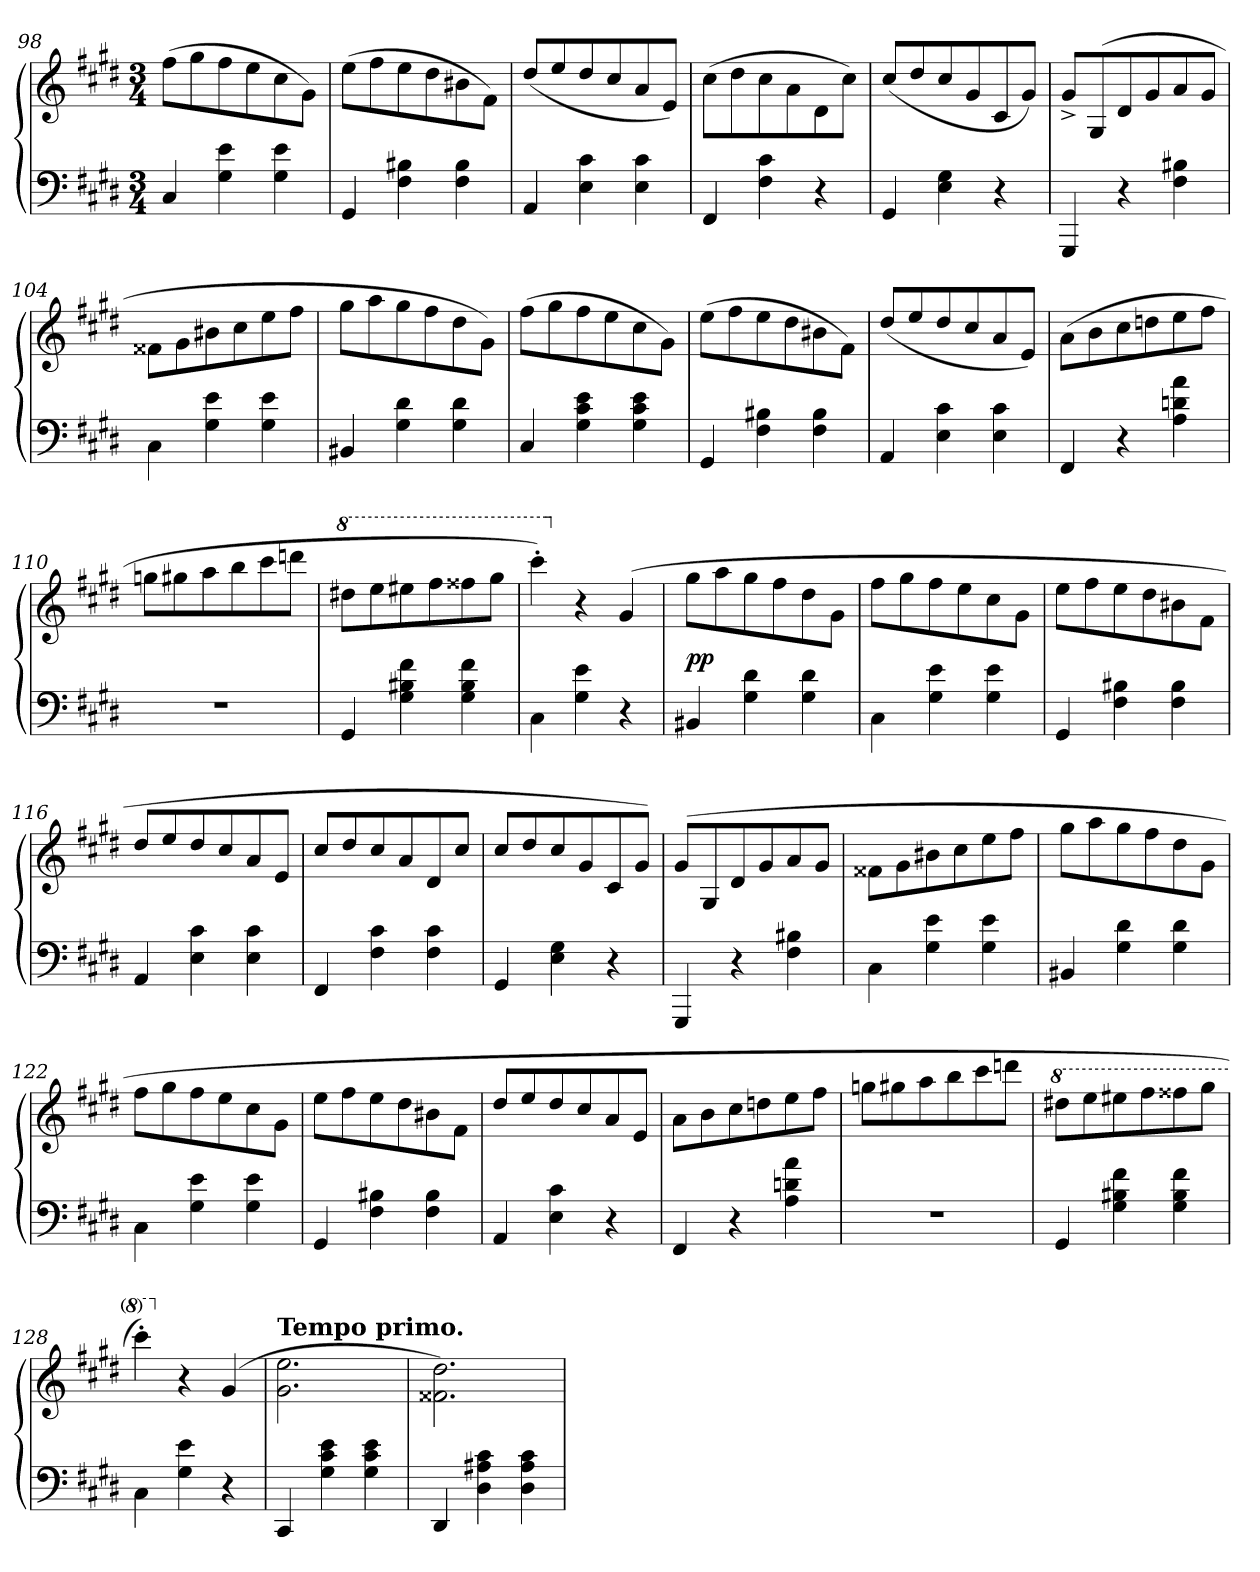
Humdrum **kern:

**kern	**kern	**dynam
*part1	*part1	*part1
*staff2	*staff1	*staff1/2
*clefF4	*clefG2	*
*k[f#c#g#d#]	*k[f#c#g#d#]	*
*M3/4	*M3/4	*
=98	=98	=98
4C#	(8ff#L	.
.	8gg#	.
4e 4G#	8ff#	.
.	8ee	.
4e 4G#	8cc#	.
.	8g#J)	.
=99	=99	=99
4GG#	(>8eeL	.
.	8ff#	.
4B#X 4F#	8ee	.
.	8dd#	.
4B# 4F#	8b#X	.
.	8f#J)	.
=100	=100	=100
4AA	(>8dd#L	.
.	8ee	.
4c# 4E	8dd#	.
.	8cc#	.
4c# 4E	8a	.
.	8eJ)	.
=101	=101	=101
4FF#	(>8cc#\L	.
.	8dd#	.
4c# 4F#	8cc#	.
.	8a	.
4r	8d#	.
.	8cc#J)	.
=102	=102	=102
4GG#	(<8cc#L	.
.	8dd#	.
4G# 4E	8cc#	.
.	8g#	.
4r	8c#	.
.	8g#J)	.
=103	=103	=103
4GGG#	8g#^L	.
.	(>8G#	.
4r	8d#	.
.	8g#	.
4B#X 4F#	8a	.
.	8g#J	.
=104	=104	=104
4C#\	8f##XL	.
.	8g#	.
4e 4G#	8b#X	.
.	8cc#	.
4e 4G#	8ee	.
.	8ff#J	.
=105	=105	=105
4BB#X	8gg#L	.
.	8aa	.
4d# 4G#	8gg#	.
.	8ff#	.
4d# 4G#	8dd#	.
.	8g#J)	.
=106	=106	=106
4C#	(>8ff#L	.
.	8gg#	.
4e 4c# 4G#	8ff#	.
.	8ee	.
4e 4c# 4G#	8cc#	.
.	8g#J)	.
=107	=107	=107
4GG#	(>8eeL	.
.	8ff#	.
4B#X 4F#	8ee	.
.	8dd#	.
4B# 4F#	8b#X	.
.	8f#J)	.
=108	=108	=108
4AA	(>8dd#L	.
.	8ee	.
4c# 4E	8dd#	.
.	8cc#	.
4c# 4E	8a	.
.	8eJ)	.
=109	=109	=109
4FF#	(>8aL	.
.	8b	.
4r	8cc#	.
.	8ddn	.
4a 4dn 4A	8ee	.
.	8ff#J	.
=110	=110	=110
2.rF	8ggnL	.
.	8gg#X	.
.	8aa	.
.	8bb	.
.	8ccc#	.
.	8dddnJ	.
=111	=111	=111
*	*8va	*
4GG#	8ddd#XL	.
.	8eee	.
4f# 4B#X 4G#	8eee#X	.
.	8fff#	.
4f# 4B# 4G#	8fff##X	.
.	8ggg#J	.
=112	=112	=112
4C#\	4cccc#')	.
*	*X8va	*
4e 4G#	4r	.
4r	(>4g#	.
=113	=113	=113
4BB#X	8gg#L	pp
.	8aa	.
4d# 4G#	8gg#	.
.	8ff#	.
4d# 4G#	8dd#	.
.	8g#J	.
=114	=114	=114
4C#\	8ff#L	.
.	8gg#	.
4e 4G#	8ff#	.
.	8ee	.
4e 4G#	8cc#	.
.	8g#J	.
=115	=115	=115
4GG#	8eeL	.
.	8ff#	.
4B#X 4F#	8ee	.
.	8dd#	.
4B# 4F#	8b#X	.
.	8f#J	.
=116	=116	=116
4AA	8dd#/L	.
.	8ee	.
4c# 4E	8dd#	.
.	8cc#	.
4c# 4E	8a	.
.	8eJ	.
=117	=117	=117
4FF#	8cc#L	.
.	8dd#	.
4c# 4F#	8cc#	.
.	8a	.
4c# 4F#	8d#	.
.	8cc#J	.
=118	=118	=118
4GG#	8cc#L	.
.	8dd#	.
4G# 4E	8cc#	.
.	8g#	.
4r	8c#	.
.	8g#J)	.
=119	=119	=119
4GGG#	(>8g#L	.
.	8G#	.
4r	8d#	.
.	8g#	.
4B#X 4F#	8a	.
.	8g#J	.
=120	=120	=120
4C#\	8f##XL	.
.	8g#	.
4e 4G#	8b#X	.
.	8cc#	.
4e 4G#	8ee	.
.	8ff#J	.
=121	=121	=121
4BB#X	8gg#L	.
.	8aa	.
4d# 4G#	8gg#	.
.	8ff#	.
4d# 4G#	8dd#	.
.	8g#J	.
=122	=122	=122
4C#\	8ff#L	.
.	8gg#	.
4e 4G#	8ff#	.
.	8ee	.
4e 4G#	8cc#	.
.	8g#J	.
=123	=123	=123
4GG#	8eeL	.
.	8ff#	.
4B#X 4F#	8ee	.
.	8dd#	.
4B# 4F#	8b#X	.
.	8f#J	.
=124	=124	=124
4AA	8dd#L	.
.	8ee	.
4c# 4E	8dd#	.
.	8cc#	.
4r	8a	.
.	8eJ	.
=125	=125	=125
4FF#	8aL	.
.	8b	.
4r	8cc#	.
.	8ddn	.
4a 4dn 4A	8ee	.
.	8ff#J	.
=126	=126	=126
2.rF	8ggnL	.
.	8gg#X	.
.	8aa	.
.	8bb	.
.	8ccc#	.
.	8dddnJ	.
=127	=127	=127
*	*8va	*
4GG#	8ddd#XL	.
.	8eee	.
4f# 4B#X 4G#	8eee#X	.
.	8fff#	.
4f# 4B# 4G#	8fff##X	.
.	8ggg#J	.
=128	=128	=128
4C#\	4cccc#')	.
*	*X8va	*
4e 4G#	4r	.
4r	(>4g#	.
=129	=129	=129
!	!LO:TX:a:B:t=Tempo primo.	!
4CC#	2.ee 2.g#	.
4e 4c# 4G#	.	.
4e 4c# 4G#	.	.
=130	=130	=130
4DD#	2.dd#\ 2.f##X\)	.
4c# 4A#X 4D#	.	.
4c# 4A# 4D#	.	.
=	=	=
*-	*-	*-
